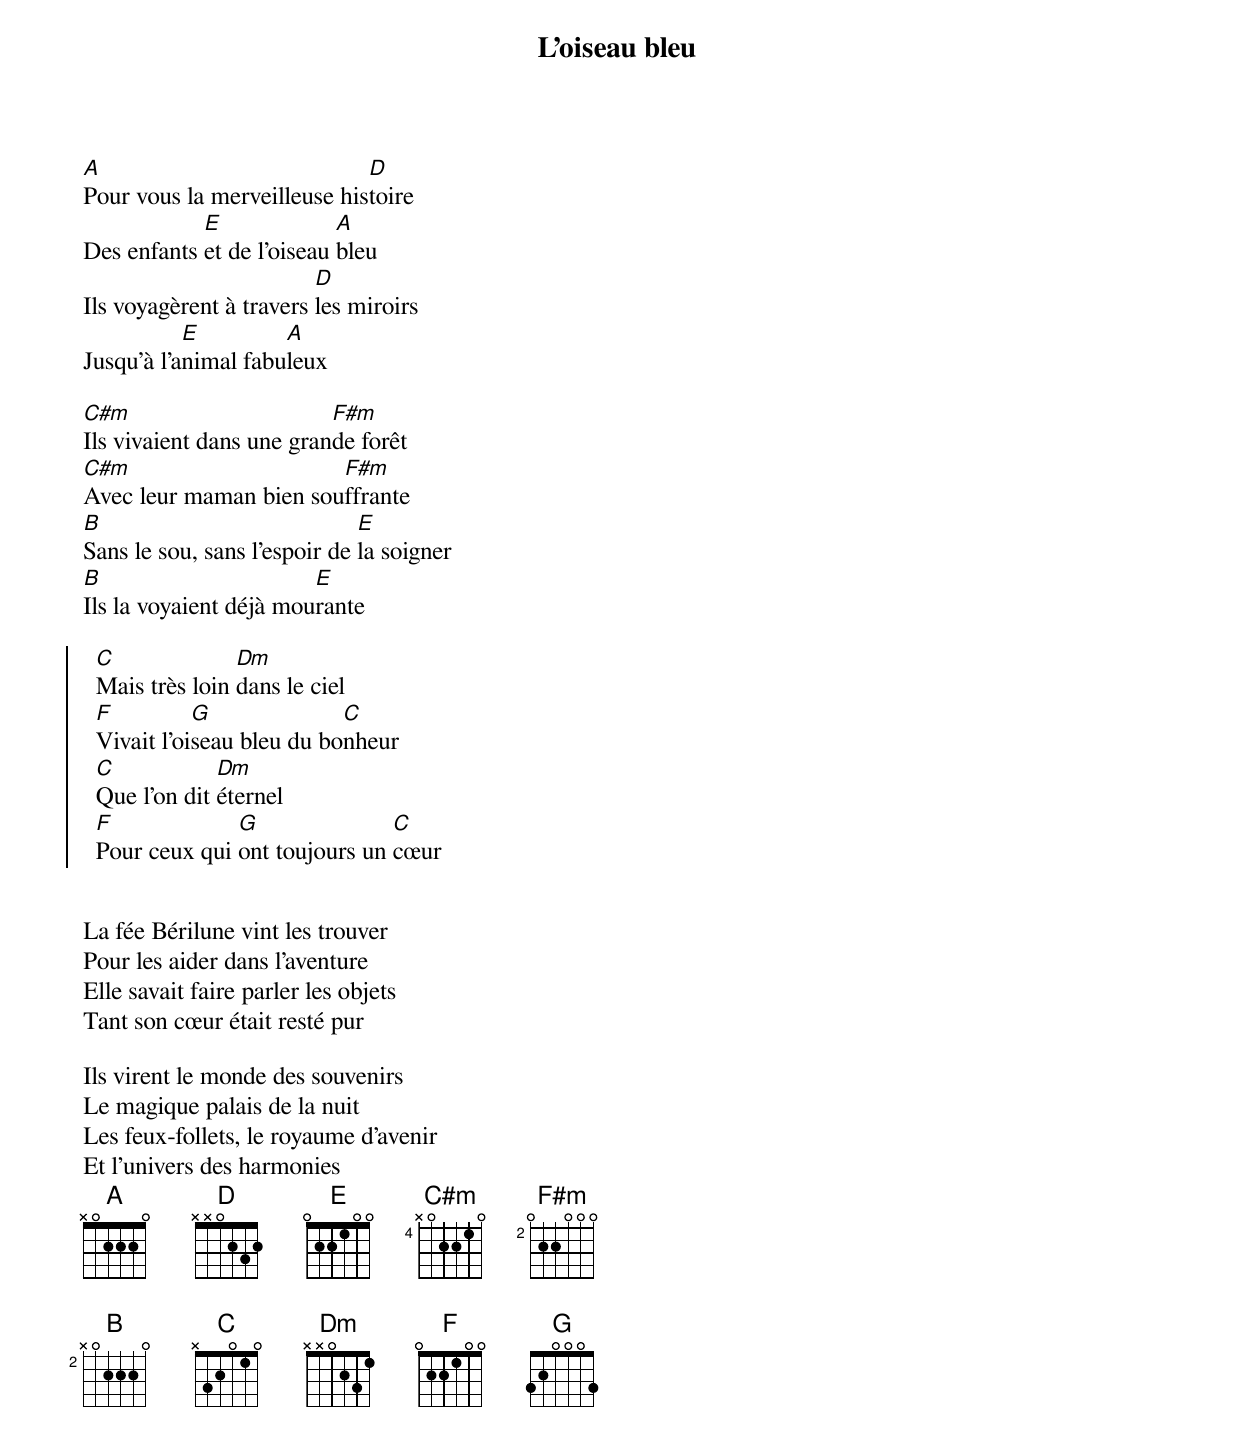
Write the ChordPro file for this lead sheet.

{title: L'oiseau bleu}
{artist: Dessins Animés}
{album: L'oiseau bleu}
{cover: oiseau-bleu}
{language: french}
{columns: 2}
{define: A frets X 0 2 2 2 0}
{define: D frets X X 0 2 3 2}
{define: E frets 0 2 2 1 0 0}
{define: C#m base-fret 4 frets X 0 2 2 1 0}
{define: F#m base-fret 2 frets 0 2 2 0 0 0}
{define: B base-fret 2 frets X 0 2 2 2 0}
{define: C frets X 3 2 0 1 0}
{define: F base-fret 1 frets 0 2 2 1 0 0}
{define: G frets 3 2 0 0 0 3}


[A]Pour vous la merveilleuse his[D]toire
Des enfants [E]et de l'oiseau [A]bleu
Ils voyagèrent à travers [D]les miroirs
Jusqu'à l'a[E]nimal fabu[A]leux

[C#m]Ils vivaient dans une gran[F#m]de forêt
[C#m]Avec leur maman bien sou[F#m]ffrante
[B]Sans le sou, sans l'espoir de [E]la soigner
[B]Ils la voyaient déjà mou[E]rante

{start_of_chorus}
  [C]Mais très loin [Dm]dans le ciel
  [F]Vivait l'oi[G]seau bleu du bo[C]nheur
  [C]Que l'on dit [Dm]éternel
  [F]Pour ceux qui [G]ont toujours un [C]cœur
{end_of_chorus}


La fée Bérilune vint les trouver
Pour les aider dans l'aventure
Elle savait faire parler les objets
Tant son cœur était resté pur

Ils virent le monde des souvenirs
Le magique palais de la nuit
Les feux-follets, le royaume d'avenir
Et l'univers des harmonies
